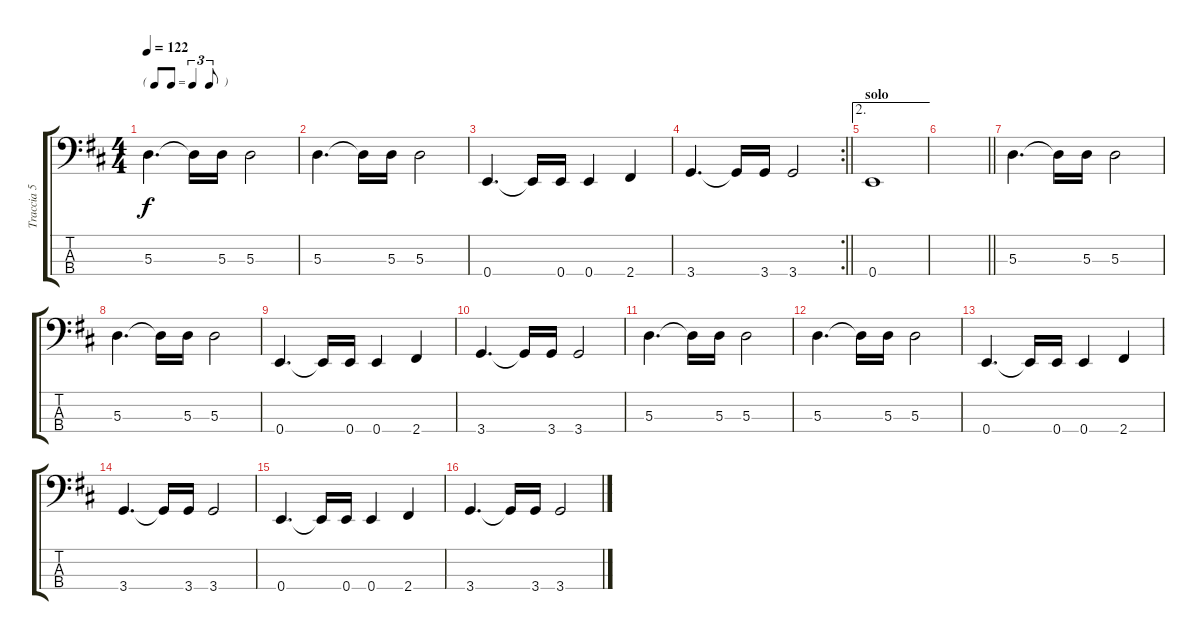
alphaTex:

\track ("Traccia 5" "Traccia 5") {instrument electricbassfinger}
\staff {score tabs}
\tuning (G2 D2 A1 E1) {hide}
\ts (4 4)
\tf triplet8th
\tempo 122
\clef f4
\ks d
5.3.4{d dy f} 5.3{t}.16 5.3.16 5.3.2 |
5.3.4{d} 5.3{t}.16 5.3.16 5.3.2 |
0.4.4{d} 0.4{t}.16 0.4.16 0.4.4 2.4.4 |
\rc 2
\barLineRight lightlight
3.4.4{d} 3.4{t}.16 3.4.16 3.4.2 |
\ae 2
\section ("" "solo")
0.4.1 |
\barLineRight lightlight
|
5.3.4{d} 5.3{t}.16 5.3.16 5.3.2 |
5.3.4{d} 5.3{t}.16 5.3.16 5.3.2 |
0.4.4{d} 0.4{t}.16 0.4.16 0.4.4 2.4.4 |
3.4.4{d} 3.4{t}.16 3.4.16 3.4.2 |
5.3.4{d} 5.3{t}.16 5.3.16 5.3.2 |
5.3.4{d} 5.3{t}.16 5.3.16 5.3.2 |
0.4.4{d} 0.4{t}.16 0.4.16 0.4.4 2.4.4 |
3.4.4{d} 3.4{t}.16 3.4.16 3.4.2 |
0.4.4{d} 0.4{t}.16 0.4.16 0.4.4 2.4.4 |
3.4.4{d} 3.4{t}.16 3.4.16 3.4.2
